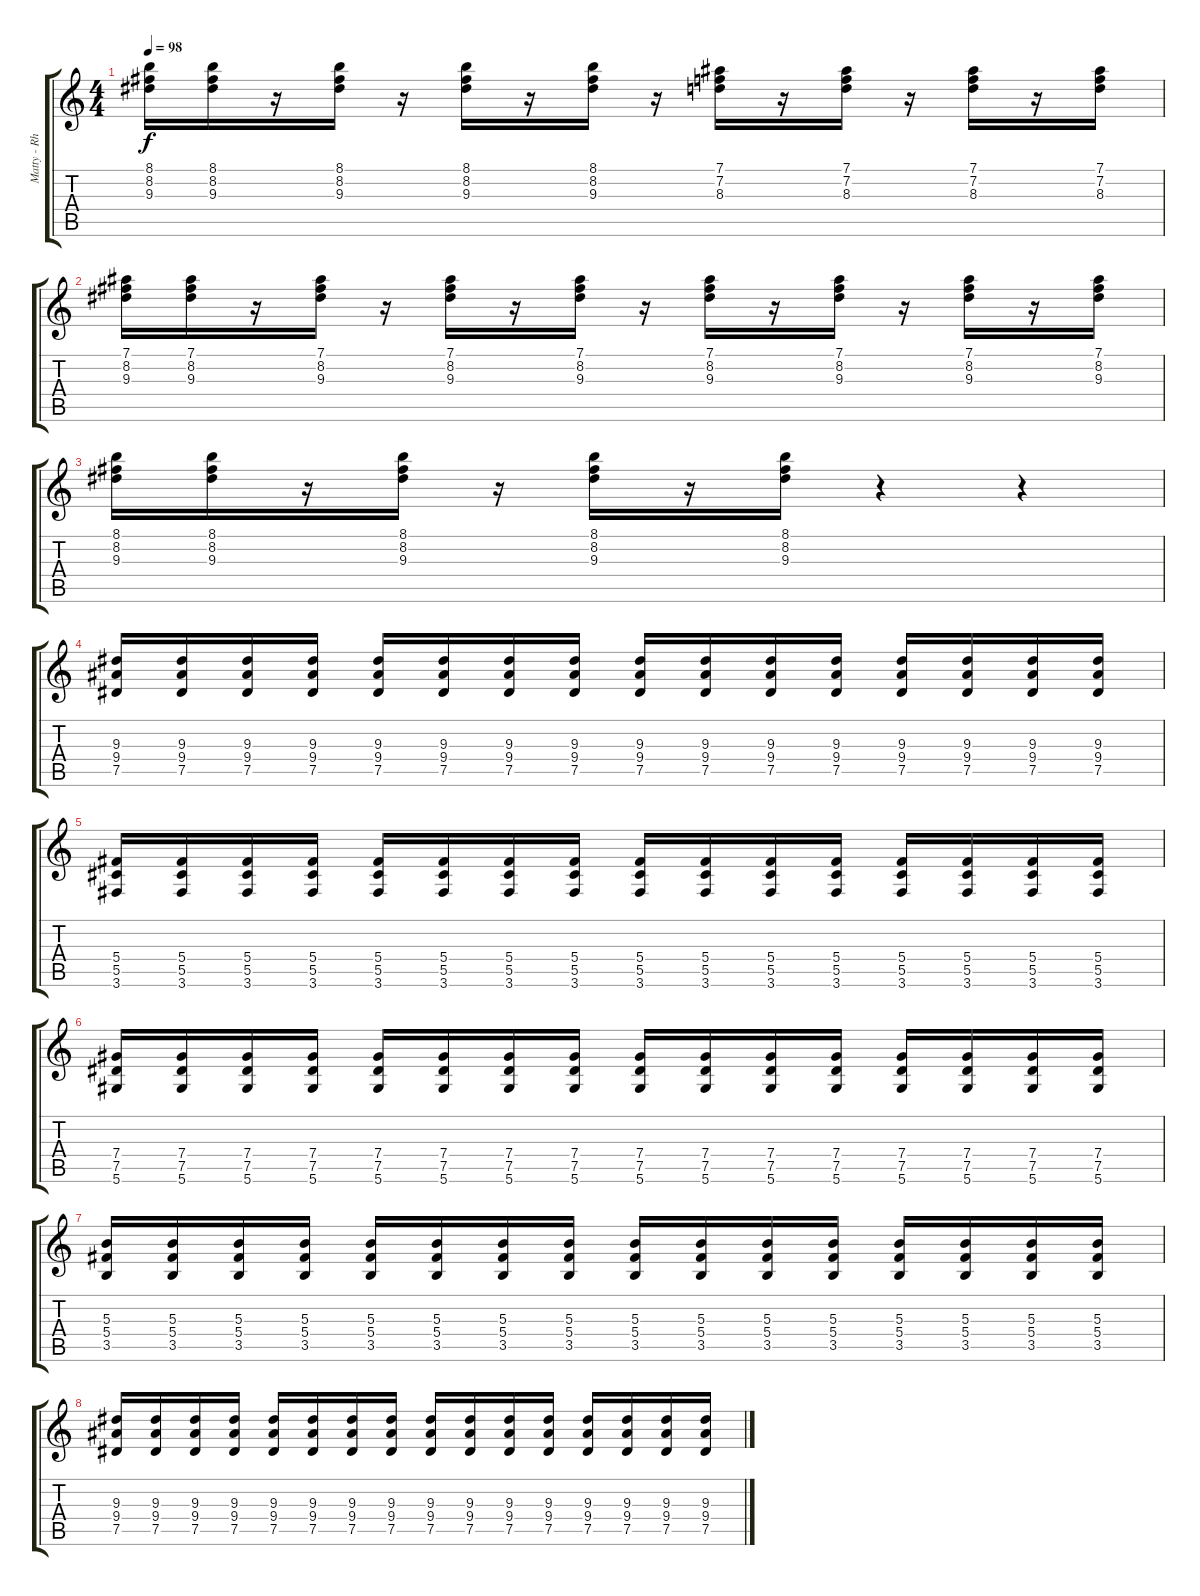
\track ("Matty - Rhythm Guitar" "Matty - Rh") {instrument distortionguitar}
\staff {score tabs}
\tuning (Eb4 Bb3 Gb3 Db3 Ab2 Eb2) {hide}
\ts (4 4)
\tempo 98
\clef g2
\ks c
(8.1 8.2 9.3).16{dy f} (8.1 8.2 9.3).16 r.16 (8.1 8.2 9.3).16 r.16 (8.1 8.2 9.3).16 r.16 (8.1 8.2 9.3).16 r.16 (7.1 7.2 8.3).16 r.16 (7.1 7.2 8.3).16 r.16 (7.1 7.2 8.3).16 r.16 (7.1 7.2 8.3).16 |
(7.1 8.2 9.3).16 (7.1 8.2 9.3).16 r.16 (7.1 8.2 9.3).16 r.16 (7.1 8.2 9.3).16 r.16 (7.1 8.2 9.3).16 r.16 (7.1 8.2 9.3).16 r.16 (7.1 8.2 9.3).16 r.16 (7.1 8.2 9.3).16 r.16 (7.1 8.2 9.3).16 |
(8.1 8.2 9.3).16 (8.1 8.2 9.3).16 r.16 (8.1 8.2 9.3).16 r.16 (8.1 8.2 9.3).16 r.16 (8.1 8.2 9.3).16 r.4{volume 13} r.4 |
(9.3 9.4 7.5).16 (9.3 9.4 7.5).16 (9.3 9.4 7.5).16 (9.3 9.4 7.5).16 (9.3 9.4 7.5).16 (9.3 9.4 7.5).16 (9.3 9.4 7.5).16 (9.3 9.4 7.5).16 (9.3 9.4 7.5).16 (9.3 9.4 7.5).16 (9.3 9.4 7.5).16 (9.3 9.4 7.5).16 (9.3 9.4 7.5).16 (9.3 9.4 7.5).16 (9.3 9.4 7.5).16 (9.3 9.4 7.5).16 |
(5.4 5.5 3.6).16 (5.4 5.5 3.6).16 (5.4 5.5 3.6).16 (5.4 5.5 3.6).16 (5.4 5.5 3.6).16 (5.4 5.5 3.6).16 (5.4 5.5 3.6).16 (5.4 5.5 3.6).16 (5.4 5.5 3.6).16 (5.4 5.5 3.6).16 (5.4 5.5 3.6).16 (5.4 5.5 3.6).16 (5.4 5.5 3.6).16 (5.4 5.5 3.6).16 (5.4 5.5 3.6).16 (5.4 5.5 3.6).16 |
(7.4 7.5 5.6).16 (7.4 7.5 5.6).16 (7.4 7.5 5.6).16 (7.4 7.5 5.6).16 (7.4 7.5 5.6).16 (7.4 7.5 5.6).16 (7.4 7.5 5.6).16 (7.4 7.5 5.6).16 (7.4 7.5 5.6).16 (7.4 7.5 5.6).16 (7.4 7.5 5.6).16 (7.4 7.5 5.6).16 (7.4 7.5 5.6).16 (7.4 7.5 5.6).16 (7.4 7.5 5.6).16 (7.4 7.5 5.6).16 |
(5.3 5.4 3.5).16 (5.3 5.4 3.5).16 (5.3 5.4 3.5).16 (5.3 5.4 3.5).16 (5.3 5.4 3.5).16 (5.3 5.4 3.5).16 (5.3 5.4 3.5).16 (5.3 5.4 3.5).16 (5.3 5.4 3.5).16 (5.3 5.4 3.5).16 (5.3 5.4 3.5).16 (5.3 5.4 3.5).16 (5.3 5.4 3.5).16 (5.3 5.4 3.5).16 (5.3 5.4 3.5).16 (5.3 5.4 3.5).16 |
(9.3 9.4 7.5).16 (9.3 9.4 7.5).16 (9.3 9.4 7.5).16 (9.3 9.4 7.5).16 (9.3 9.4 7.5).16 (9.3 9.4 7.5).16 (9.3 9.4 7.5).16 (9.3 9.4 7.5).16 (9.3 9.4 7.5).16 (9.3 9.4 7.5).16 (9.3 9.4 7.5).16 (9.3 9.4 7.5).16 (9.3 9.4 7.5).16 (9.3 9.4 7.5).16 (9.3 9.4 7.5).16 (9.3 9.4 7.5).16
